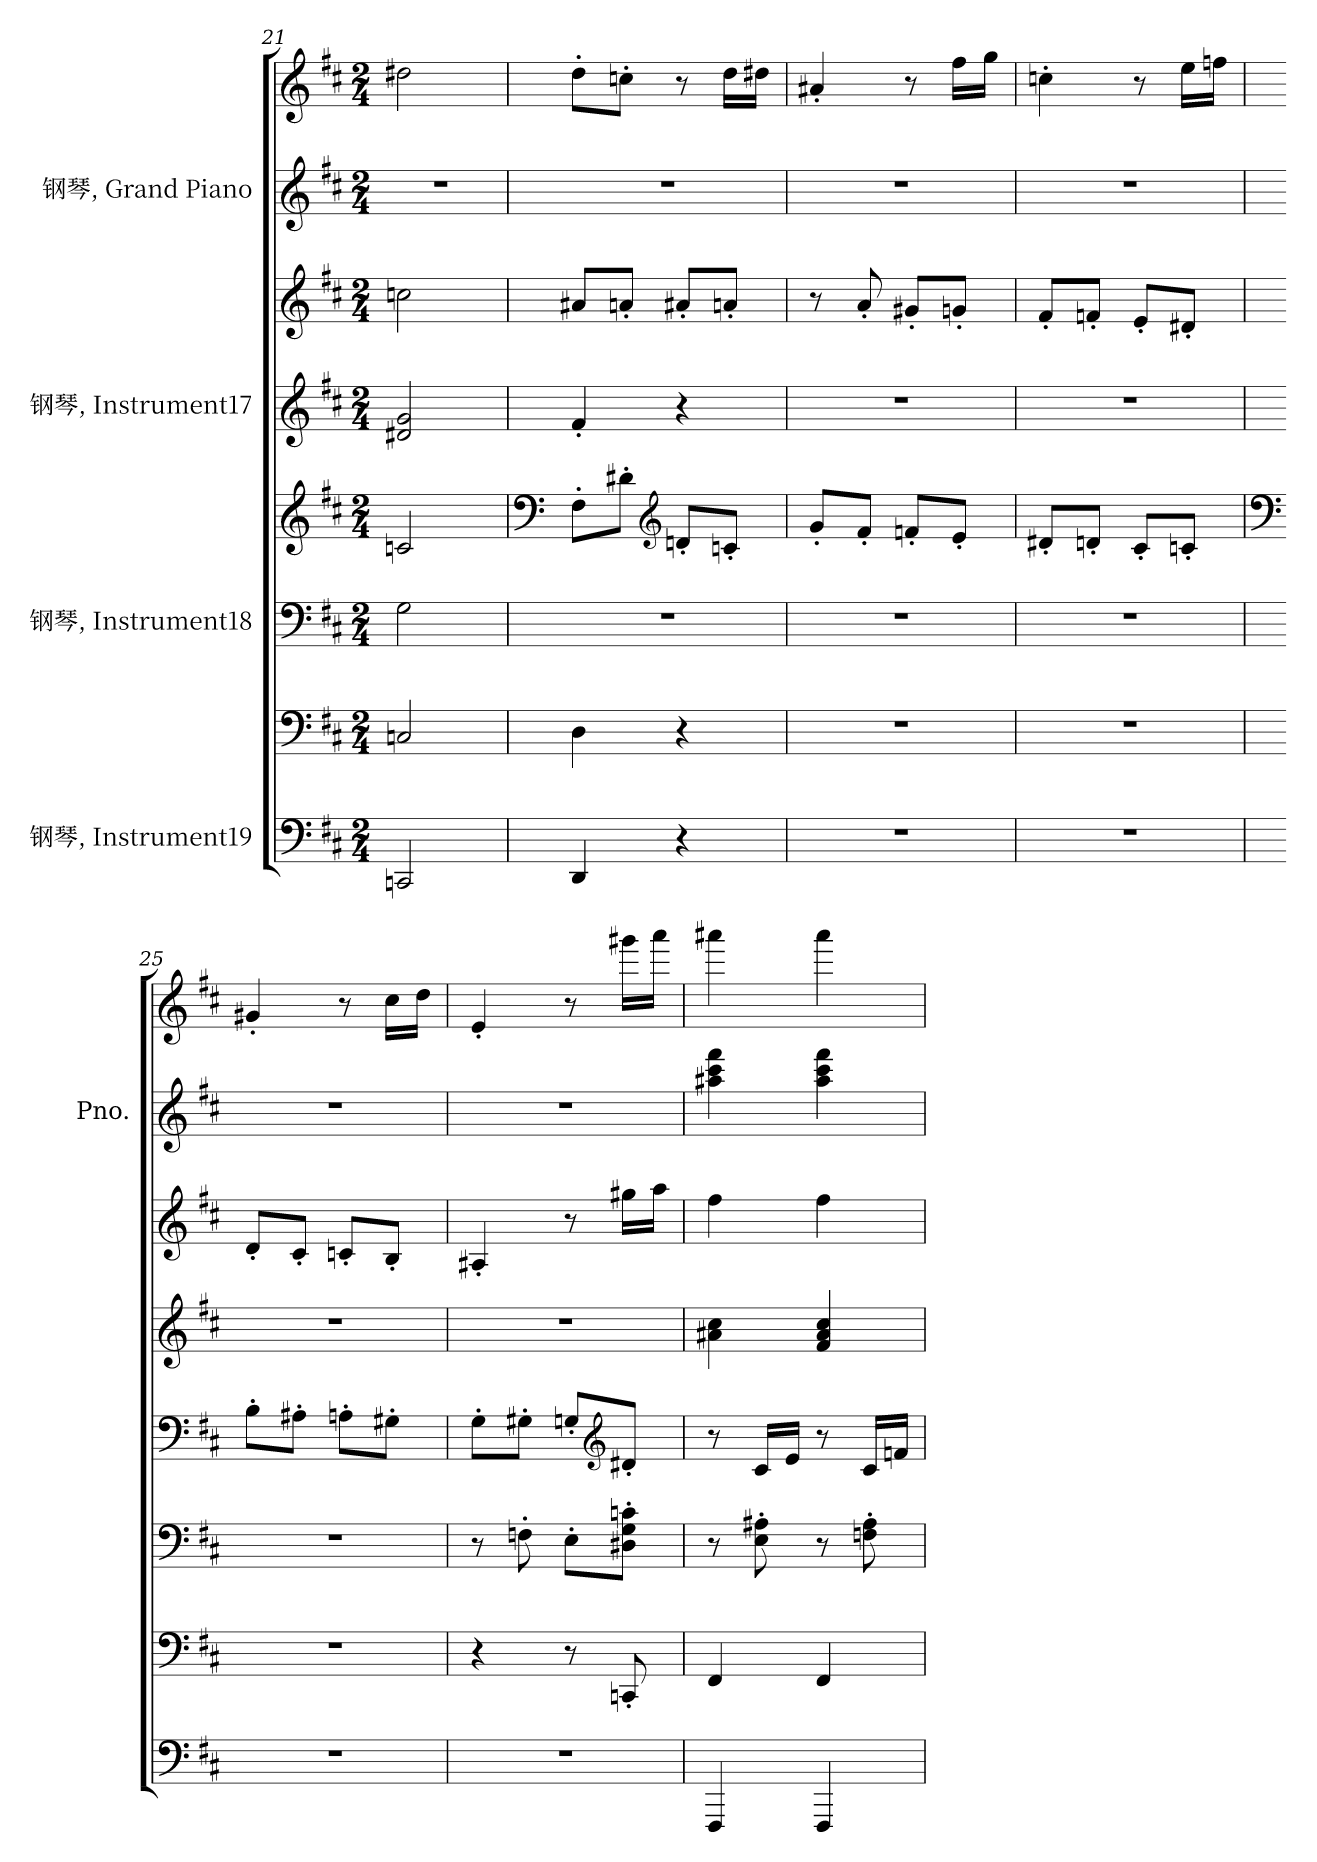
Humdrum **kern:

**kern	**kern	**kern	**kern	**kern	**kern	**kern	**kern
*part4	*part4	*part3	*part3	*part2	*part2	*part1	*part1
*staff8	*staff7	*staff6	*staff5	*staff4	*staff3	*staff2	*staff1
*I"钢琴, Instrument19	*	*I"钢琴, Instrument18	*	*I"钢琴, Instrument17	*	*I"钢琴, Grand Piano	*
*	*	*	*	*	*	*I'Pno.	*
*clefF4	*clefF4	*clefF4	*clefG2	*clefG2	*clefG2	*clefG2	*clefG2
*k[f#c#]	*k[f#c#]	*k[f#c#]	*k[f#c#]	*k[f#c#]	*k[f#c#]	*k[f#c#]	*k[f#c#]
*M2/4	*M2/4	*M2/4	*M2/4	*M2/4	*M2/4	*M2/4	*M2/4
=21	=21	=21	=21	=21	=21	=21	=21
2CCn/	2Cn/	2G\	2cn/	2d#X/ 2g/	2ccn\	2r	2dd#X\
=22	=22	=22	=22	=22	=22	=22	=22
*	*	*	*clefF4	*	*	*	*
4DD/	4D\	2r	8F#'\L	4f#'/	8a#X/L	2r	8dd'\L
.	.	.	8d#X'\J	.	8an'/J	.	8ccn'\J
*	*	*	*clefG2	*	*	*	*
4r	4r	.	8dn'/L	4r	8a#X'/L	.	8r
.	.	.	8cn'/J	.	8an'/J	.	16dd\LL
.	.	.	.	.	.	.	16dd#X\JJ
!!LO:PB:g=z
=23	=23	=23	=23	=23	=23	=23	=23
2r	2r	2r	8g'/L	2r	8r	2r	4a#X'/
.	.	.	8f#'/J	.	8a'/	.	.
.	.	.	8fn'/L	.	8g#X'/L	.	8r
.	.	.	8e'/J	.	8gn'/J	.	16ff#\LL
.	.	.	.	.	.	.	16gg\JJ
=24	=24	=24	=24	=24	=24	=24	=24
2r	2r	2r	8d#X'/L	2r	8f#'/L	2r	4ccn'\
.	.	.	8dn'/J	.	8fn'/J	.	.
.	.	.	8c#'/L	.	8e'/L	.	8r
.	.	.	8cn'/J	.	8d#X'/J	.	16ee\LL
.	.	.	.	.	.	.	16ffn\JJ
=25	=25	=25	=25	=25	=25	=25	=25
*	*	*	*clefF4	*	*	*	*
2r	2r	2r	8B'\L	2r	8d'/L	2r	4g#X'/
.	.	.	8A#X'\J	.	8c#'/J	.	.
.	.	.	8An'\L	.	8cn'/L	.	8r
.	.	.	8G#X'\J	.	8B'/J	.	16cc#\LL
.	.	.	.	.	.	.	16dd\JJ
=26	=26	=26	=26	=26	=26	=26	=26
2r	4r	8r	8G'\L	2r	4A#X'/	2r	4e'/
.	.	8Fn'\	8G#X'\J	.	.	.	.
.	8r	8E'\L	8Gn'/L	.	8r	.	8r
*	*	*	*clefG2	*	*	*	*
.	8CCn'/	8D#X\' 8G\' 8cn\'J	8d#X'/J	.	16gg#X\LL	.	16ggg#X\LL
.	.	.	.	.	16aa\JJ	.	16aaa\JJ
!!LO:PB:g=z
=27	=27	=27	=27	=27	=27	=27	=27
4FFF#/	4FF#/	8r	8r	4a#X\ 4cc#\	4ff#\	4aa#X\ 4ccc#\ 4fff#\	4aaa#X\
.	.	8E\' 8A#X\'	16c#/LL	.	.	.	.
.	.	.	16e/JJ	.	.	.	.
4FFF#/	4FF#/	8r	8r	4f#/ 4a#/ 4cc#/	4ff#\	4aa#\ 4ccc#\ 4fff#\	4aaa#\
.	.	8Fn\' 8A#\'	16c#/LL	.	.	.	.
.	.	.	16fn/JJ	.	.	.	.
=	=	=	=	=	=	=	=
*-	*-	*-	*-	*-	*-	*-	*-
